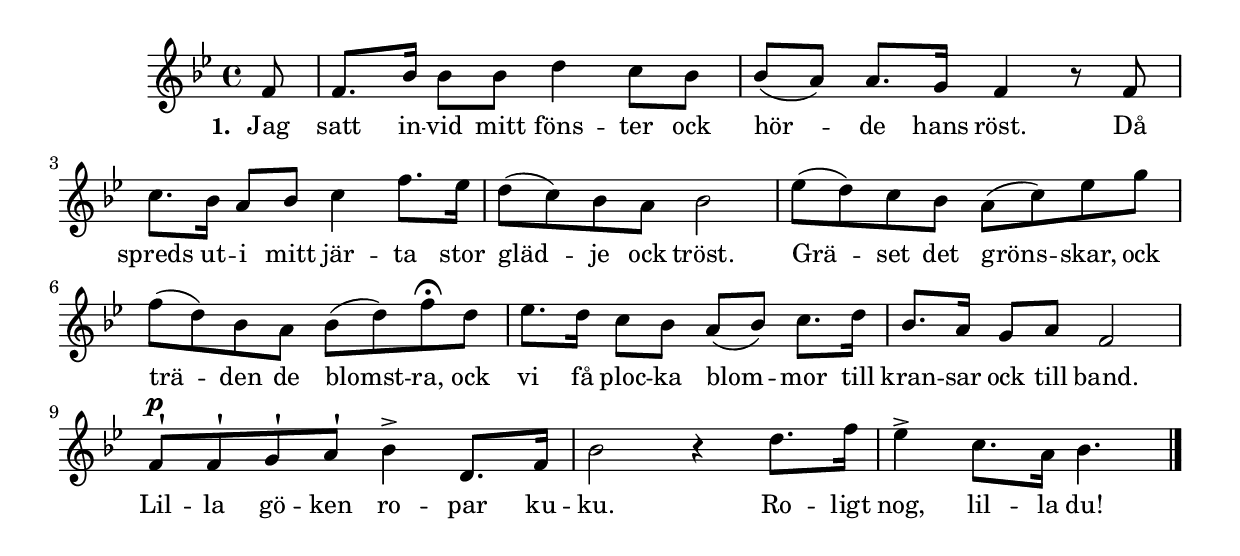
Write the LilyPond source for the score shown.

{
\time 4/4
\key bes \major
\partial 8

 f'8  | 
 f'8. bes'16 bes'8 bes' d''4 c''8 bes'  | 
 bes'-( a'-) a'8. g'16 f'4 r8 f'  | 
 c''8. bes'16 a'8 bes' c''4 f''8. ees''16  | 
 d''8-( c''-) bes' a' bes'2  | 
 ees''8-( d''-) c'' bes' a'-( c''-) ees'' g''  | 
 f''-( d''-) bes' a' bes'-( d''-) f''-\fermata d''  | 
 ees''8. d''16 c''8 bes' a'-( bes'-) c''8. d''16  | 
 bes'8. a'16 g'8 a' f'2  | 
 f'8^!^\p f'^! g'^! a'^! bes'4-> d'8. f'16  | 
 bes'2 r4 d''8. f''16  | 
 ees''4-> c''8. a'16 bes'4. \bar "|."
 }
 \addlyrics {
     \set stanza = #"1. "
     Jag satt in -- vid mitt föns -- ter ock hör --  -- de hans röst. Då
     spreds ut -- i mitt jär -- ta stor gläd --  -- je ock tröst.
     Grä --  -- set det gröns --  -- skar, ock trä --  -- den de blomst --  -- ra, ock
     vi få ploc -- ka blom --  -- mor till kran -- sar ock till band.
     Lil -- la gö -- ken ro -- par ku -- ku. Ro -- ligt nog, lil -- la du!
}
